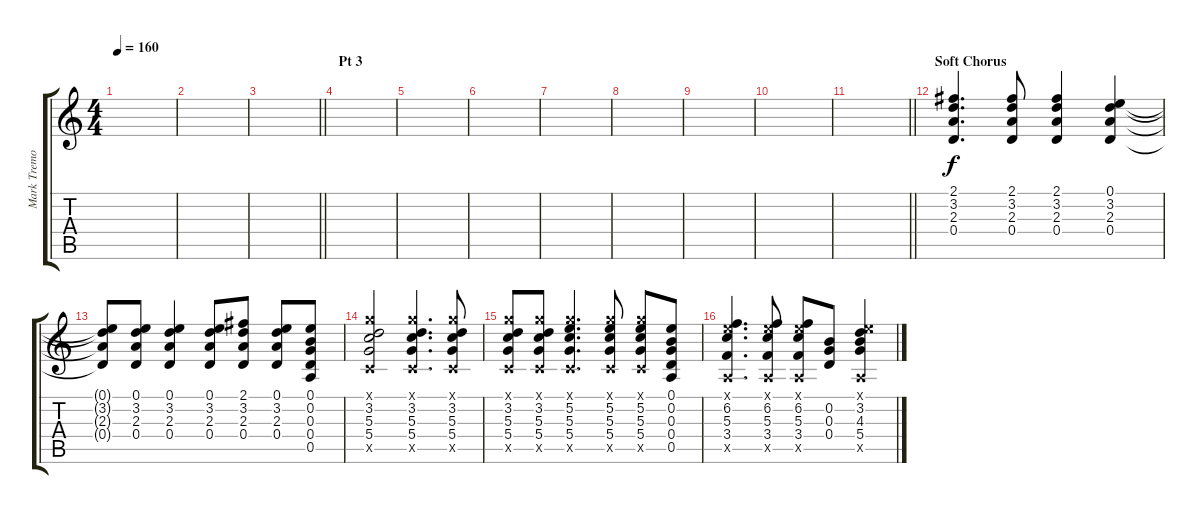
\track ("Mark Tremonti [Overdubbed/FX]" "Mark Tremo") {instrument distortionguitar}
\staff {score tabs}
\tuning (E4 B3 G3 D3 A2 D2) {hide}
\ts (4 4)
\tempo 160
\clef g2
\ks c
|
|
\barLineRight lightlight
|
\section ("" "Pt 3")
|
|
|
|
|
|
|
\barLineRight lightlight
|
\section ("" "Soft Chorus")
(2.1 3.2 2.3 0.4).4{d dy f volume 12 balance 16 instrument acousticguitarnylon} (2.1 3.2 2.3 0.4).8 (2.1 3.2 2.3 0.4).4 (0.1 3.2 2.3 0.4).4 |
(0.1{t} 3.2{t} 2.3{t} 0.4{t}).8 (0.1 3.2 2.3 0.4).8 (0.1 3.2 2.3 0.4).4 (0.1 3.2 2.3 0.4).8 (2.1 3.2 2.3 0.4).8 (0.1 3.2 2.3 0.4).8 (0.1 0.2 0.3 0.4 0.5).8 |
(3.1{x} 3.2 5.3 5.4 3.5{x}).2 (3.1{x} 3.2 5.3 5.4 3.5{x}).4{d} (3.1{x} 3.2 5.3 5.4 3.5{x}).8 |
(3.1{x} 3.2 5.3 5.4 3.5{x}).8 (3.1{x} 3.2 5.3 5.4 3.5{x}).8 (3.1{x} 5.2 5.3 5.4 3.5{x}).4{d} (3.1{x} 5.2 5.3 5.4 3.5{x}).8 (3.1{x} 5.2 5.3 5.4 3.5{x}).8 (0.1 0.2 0.3 0.4 0.5).8 |
(0.1{x} 6.2 5.3 3.4 0.5{x}).4{d} (0.1{x} 6.2 5.3 3.4 0.5{x}).8 (0.1{x} 6.2 5.3 3.4 0.5{x}).8 (0.2 0.3 0.4).8 (0.1{x} 3.2 4.3 5.4 0.5{x}).4
